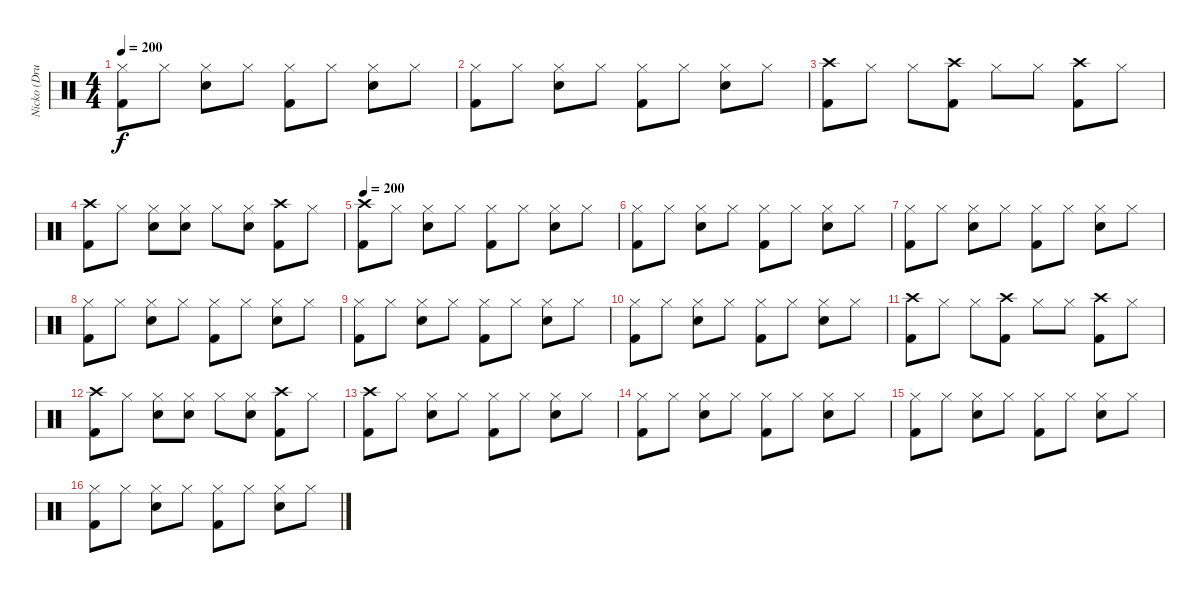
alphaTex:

\track ("Nicko (Drums)" "Nicko (Dru") {instrument percussion}
\staff {score}
\articulation defaults
\ts (4 4)
\tempo 200
\clef neutral
\ks c
("Hi-Hat (closed)" "Kick (hit) 2").8{dy f} "Hi-Hat (closed)".8 ("Hi-Hat (closed)" "Snare (hit) 2").8 "Hi-Hat (closed)".8 ("Hi-Hat (closed)" "Kick (hit) 2").8 "Hi-Hat (closed)".8 ("Hi-Hat (closed)" "Snare (hit) 2").8 "Hi-Hat (closed)".8 |
("Hi-Hat (closed)" "Kick (hit) 2").8 "Hi-Hat (closed)".8 ("Hi-Hat (closed)" "Snare (hit) 2").8 "Hi-Hat (closed)".8 ("Hi-Hat (closed)" "Kick (hit) 2").8 "Hi-Hat (closed)".8 ("Hi-Hat (closed)" "Snare (hit) 2").8 "Hi-Hat (closed)".8 |
("Crash high (hit)" "Kick (hit) 2").8 "Hi-Hat (closed)".8 "Hi-Hat (closed)".8 ("Crash high (hit)" "Kick (hit) 2").8 "Hi-Hat (closed)".8 "Hi-Hat (closed)".8 ("Crash high (hit)" "Kick (hit) 2").8 "Hi-Hat (closed)".8 |
("Crash high (hit)" "Kick (hit) 2").8 "Hi-Hat (closed)".8 ("Hi-Hat (closed)" "Snare (hit) 2").8 ("Hi-Hat (closed)" "Snare (hit) 2").8 "Hi-Hat (closed)".8 ("Hi-Hat (closed)" "Snare (hit) 2").8 ("Crash high (hit)" "Kick (hit) 2").8 "Hi-Hat (closed)".8 |
\tempo 200
("Crash high (hit)" "Kick (hit) 2").8 "Hi-Hat (closed)".8 ("Hi-Hat (closed)" "Snare (hit) 2").8 "Hi-Hat (closed)".8 ("Hi-Hat (closed)" "Kick (hit) 2").8 "Hi-Hat (closed)".8 ("Hi-Hat (closed)" "Snare (hit) 2").8 "Hi-Hat (closed)".8 |
("Hi-Hat (closed)" "Kick (hit) 2").8 "Hi-Hat (closed)".8 ("Hi-Hat (closed)" "Snare (hit) 2").8 "Hi-Hat (closed)".8 ("Hi-Hat (closed)" "Kick (hit) 2").8 "Hi-Hat (closed)".8 ("Hi-Hat (closed)" "Snare (hit) 2").8 "Hi-Hat (closed)".8 |
("Hi-Hat (closed)" "Kick (hit) 2").8 "Hi-Hat (closed)".8 ("Hi-Hat (closed)" "Snare (hit) 2").8 "Hi-Hat (closed)".8 ("Hi-Hat (closed)" "Kick (hit) 2").8 "Hi-Hat (closed)".8 ("Hi-Hat (closed)" "Snare (hit) 2").8 "Hi-Hat (closed)".8 |
("Hi-Hat (closed)" "Kick (hit) 2").8 "Hi-Hat (closed)".8 ("Hi-Hat (closed)" "Snare (hit) 2").8 "Hi-Hat (closed)".8 ("Hi-Hat (closed)" "Kick (hit) 2").8 "Hi-Hat (closed)".8 ("Hi-Hat (closed)" "Snare (hit) 2").8 "Hi-Hat (closed)".8 |
("Hi-Hat (closed)" "Kick (hit) 2").8 "Hi-Hat (closed)".8 ("Hi-Hat (closed)" "Snare (hit) 2").8 "Hi-Hat (closed)".8 ("Hi-Hat (closed)" "Kick (hit) 2").8 "Hi-Hat (closed)".8 ("Hi-Hat (closed)" "Snare (hit) 2").8 "Hi-Hat (closed)".8 |
("Hi-Hat (closed)" "Kick (hit) 2").8 "Hi-Hat (closed)".8 ("Hi-Hat (closed)" "Snare (hit) 2").8 "Hi-Hat (closed)".8 ("Hi-Hat (closed)" "Kick (hit) 2").8 "Hi-Hat (closed)".8 ("Hi-Hat (closed)" "Snare (hit) 2").8 "Hi-Hat (closed)".8 |
("Crash high (hit)" "Kick (hit) 2").8 "Hi-Hat (closed)".8 "Hi-Hat (closed)".8 ("Crash high (hit)" "Kick (hit) 2").8 "Hi-Hat (closed)".8 "Hi-Hat (closed)".8 ("Crash high (hit)" "Kick (hit) 2").8 "Hi-Hat (closed)".8 |
("Crash high (hit)" "Kick (hit) 2").8 "Hi-Hat (closed)".8 ("Hi-Hat (closed)" "Snare (hit) 2").8 ("Hi-Hat (closed)" "Snare (hit) 2").8 "Hi-Hat (closed)".8 ("Hi-Hat (closed)" "Snare (hit) 2").8 ("Crash high (hit)" "Kick (hit) 2").8 "Hi-Hat (closed)".8 |
("Crash high (hit)" "Kick (hit) 2").8 "Hi-Hat (closed)".8 ("Hi-Hat (closed)" "Snare (hit) 2").8 "Hi-Hat (closed)".8 ("Hi-Hat (closed)" "Kick (hit) 2").8 "Hi-Hat (closed)".8 ("Hi-Hat (closed)" "Snare (hit) 2").8 "Hi-Hat (closed)".8 |
("Hi-Hat (closed)" "Kick (hit) 2").8 "Hi-Hat (closed)".8 ("Hi-Hat (closed)" "Snare (hit) 2").8 "Hi-Hat (closed)".8 ("Hi-Hat (closed)" "Kick (hit) 2").8 "Hi-Hat (closed)".8 ("Hi-Hat (closed)" "Snare (hit) 2").8 "Hi-Hat (closed)".8 |
("Hi-Hat (closed)" "Kick (hit) 2").8 "Hi-Hat (closed)".8 ("Hi-Hat (closed)" "Snare (hit) 2").8 "Hi-Hat (closed)".8 ("Hi-Hat (closed)" "Kick (hit) 2").8 "Hi-Hat (closed)".8 ("Hi-Hat (closed)" "Snare (hit) 2").8 "Hi-Hat (closed)".8 |
("Hi-Hat (closed)" "Kick (hit) 2").8 "Hi-Hat (closed)".8 ("Hi-Hat (closed)" "Snare (hit) 2").8 "Hi-Hat (closed)".8 ("Hi-Hat (closed)" "Kick (hit) 2").8 "Hi-Hat (closed)".8 ("Hi-Hat (closed)" "Snare (hit) 2").8 "Hi-Hat (closed)".8
